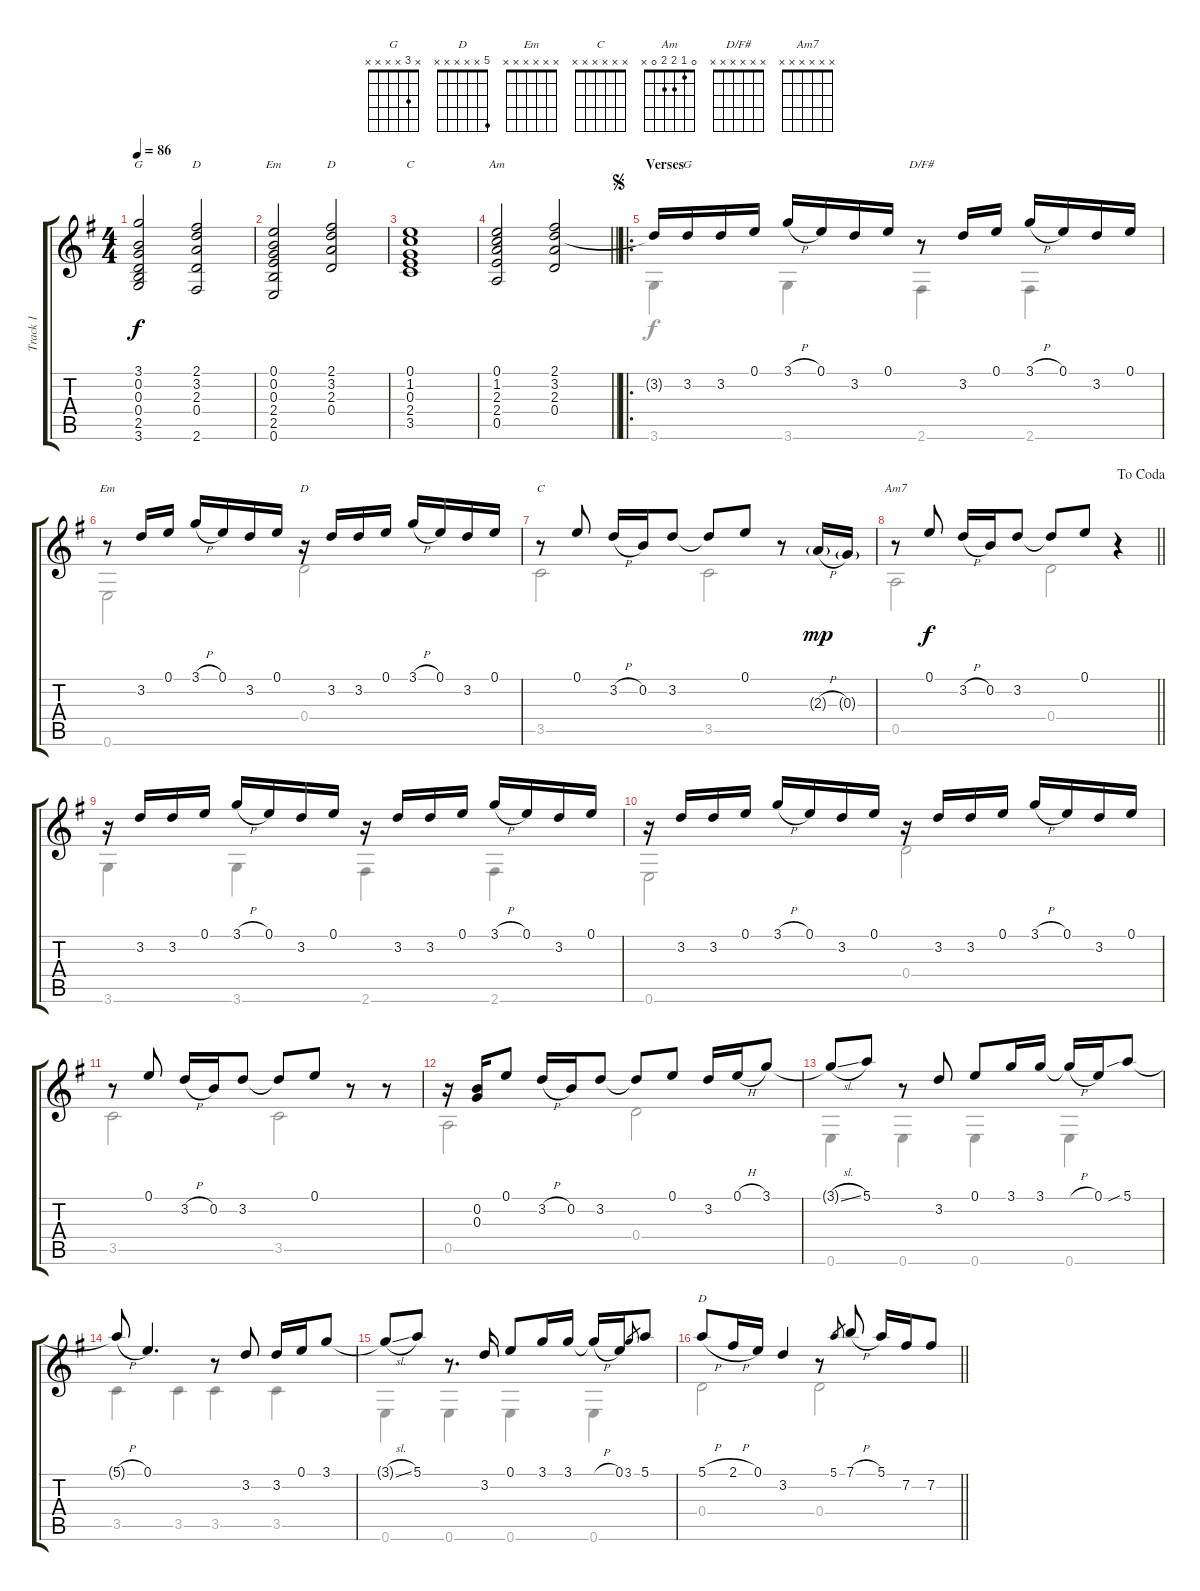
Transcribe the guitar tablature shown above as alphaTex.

\track ("Track 1" "Track 1") {instrument acousticguitarsteel}
\staff {score tabs}
\tuning (E4 B3 G3 D3 A2 E2) {hide}
\chord ("G" 3 0 0 0 2 3)
\chord ("D" 2 3 2 0 x 2) {barre 2}
\chord ("Em" 0 0 0 2 2 0)
\chord ("D" 2 3 2 0 x x) {barre 2}
\chord ("C" 0 1 0 2 3 x)
\chord ("Am" 0 1 2 2 0 x)
\chord ("G" x 3 x x x x)
\chord ("D/F#" x x x x x x)
\chord ("Em" x x x x x x)
\chord ("D" x x x x x x)
\chord ("C" x x x x x x)
\chord ("Am7" x x x x x x)
\chord ("D" 5 x x x x x)
\voice
\ts (4 4)
\tempo 86
\clef g2
\ks g
(3.1 0.2 0.3 0.4 2.5 3.6).2{ch "G" dy f instrument acousticguitarsteel} (2.1 3.2 2.3 0.4 2.6).2{ch "D"} |
(0.1 0.2 0.3 2.4 2.5 0.6).2{ch "Em"} (2.1 3.2 2.3 0.4).2{ch "D"} |
(0.1 1.2 0.3 2.4 3.5).1{ch "C"} |
\barLineRight lightlight
(0.1 1.2 2.3 2.4 0.5).2{ch "Am"} (2.1 3.2 2.3 0.4).2 |
\ro
\section ("" "Verses")
\jump segno
3.2{t}.16 3.2.16{ch "G"} 3.2.16 0.1.16 3.1{h}.16 0.1.16 3.2.16 0.1.16 r.8{ch "D/F#"} 3.2.16 0.1.16 3.1{h}.16 0.1.16 3.2.16 0.1.16 |
r.8{ch "Em"} 3.2.16 0.1.16 3.1{h}.16 0.1.16 3.2.16 0.1.16 r.16{ch "D"} 3.2.16 3.2.16 0.1.16 3.1{h}.16 0.1.16 3.2.16 0.1.16 |
r.8{ch "C"} 0.1.8 3.2{h}.16 0.2.16 3.2.8 3.2{t}.8 0.1.8 r.8 2.3{h g}.16{dy mp} 0.3{g}.16 |
\jump dacoda
\barLineRight lightlight
r.8{ch "Am7"} 0.1.8{dy f} 3.2{h}.16 0.2.16 3.2.8 3.2{t}.8 0.1.8 r.4 |
r.16 3.2.16 3.2.16 0.1.16 3.1{h}.16 0.1.16 3.2.16 0.1.16 r.16 3.2.16 3.2.16 0.1.16 3.1{h}.16 0.1.16 3.2.16 0.1.16 |
r.16 3.2.16 3.2.16 0.1.16 3.1{h}.16 0.1.16 3.2.16 0.1.16 r.16 3.2.16 3.2.16 0.1.16 3.1{h}.16 0.1.16 3.2.16 0.1.16 |
r.8 0.1.8 3.2{h}.16 0.2.16 3.2.8 3.2{t}.8 0.1.8 r.8 r.8 |
r.16 (0.2 0.3).16 0.1.8 3.2{h}.16 0.2.16 3.2.8 3.2{t}.8 0.1.8 3.2.16 0.1{h}.16 3.1.8 |
3.1{sl t}.8 5.1.8 r.8 3.2.8 0.1.8 3.1.16 3.1.16 3.1{h t}.16 0.1.16 5.1{sib}.8 |
5.1{h t}.8 0.1.4{d} r.8 3.2.8 3.2.16 0.1.16 3.1.8 |
3.1{sl t}.8 5.1.8 r.8{d} 3.2.16 0.1.8 3.1.16 3.1.16 3.1{h t}.16 0.1.16 3.1.8{gr} 5.1.8 |
\barLineRight lightlight
5.1{h}.8{ch "D"} 2.1{h}.16 0.1.16 3.2.4 r.8 5.1.8{gr} 7.1{h}.8 5.1.16 7.2.16 7.2.8
\voice
\clef g2
\ottava regular
\simile none
\ks g
|
|
|
\barLineRight lightlight
|
3.6.4 3.6.4 2.6.4 2.6.4 |
0.6.2 0.4.2 |
3.5.2 3.5.2 |
\barLineRight lightlight
0.5.2 0.4.2 |
3.6.4 3.6.4 2.6.4 2.6.4 |
0.6.2 0.4.2 |
3.5.2 3.5.2 |
0.5.2 0.4.2 |
0.6.4 0.6.4 0.6.4 0.6.4 |
3.5.4 3.5.4 3.5.4 3.5.4 |
0.6.4 0.6.4 0.6.4 0.6.4 |
\barLineRight lightlight
0.4.2 0.4.2
